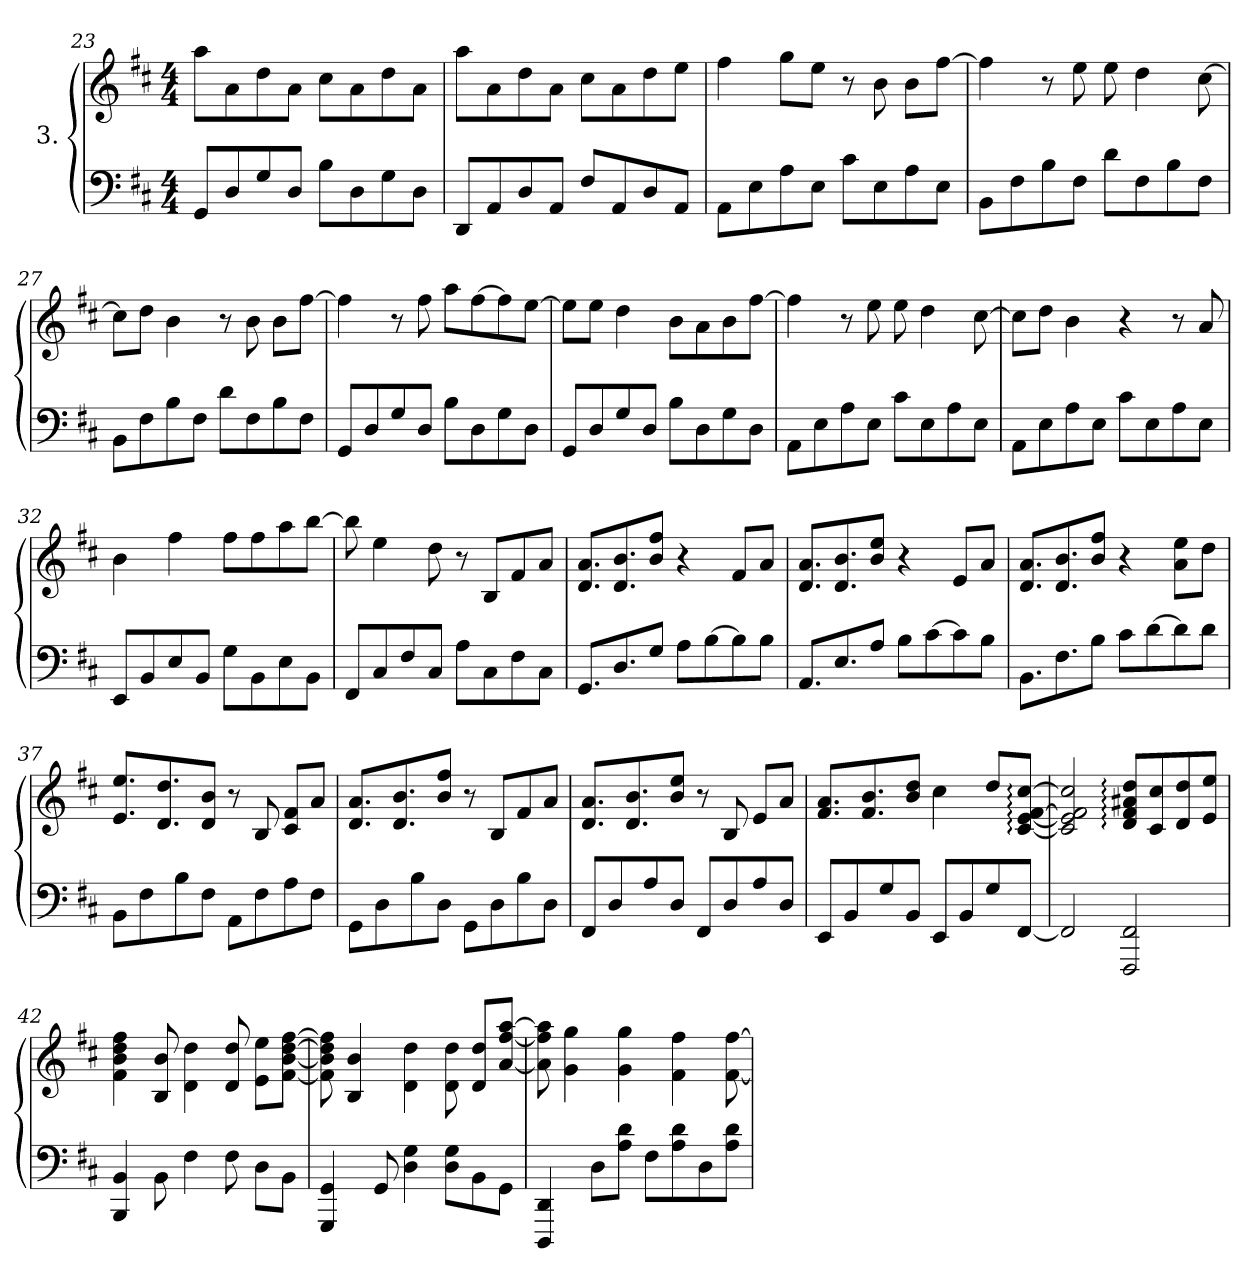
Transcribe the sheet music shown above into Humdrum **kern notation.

**kern	**kern
*part1	*part1
*staff2	*staff1
*I"3.	*
!!LO:LB:g=z
*clefF4	*clefG2
*k[f#c#]	*k[f#c#]
*D:	*D:
*M4/4	*M4/4
=23	=23
8GG/L	8aa\L
8D/	8a\
8G/	8dd\
8D/J	8a\J
8B\L	8cc#\L
8D\	8a\
8G\	8dd\
8D\J	8a\J
=24	=24
8DD/L	8aa\L
8AA/	8a\
8D/	8dd\
8AA/J	8a\J
8F#/L	8cc#\L
8AA/	8a\
8D/	8dd\
8AA/J	8ee\J
=25	=25
8AA\L	4ff#\
8E\	.
8A\	8gg\L
8E\J	8ee\J
8c#\L	8r
8E\	8b\
8A\	8b\L
8E\J	[8ff#\J
=26	=26
8BB\L	4ff#\]
8F#\	.
8B\	8r
8F#\J	8ee\
8d\L	8ee\
8F#\	4dd\
8B\	.
8F#\J	[8cc#\
!!LO:LB:g=z
=27	=27
8BB\L	8cc#\L]
8F#\	8dd\J
8B\	4b\
8F#\J	.
8d\L	8r
8F#\	8b\
8B\	8b\L
8F#\J	[8ff#\J
=28	=28
8GG/L	4ff#\]
8D/	.
8G/	8r
8D/J	8ff#\
8B\L	8aa\L
8D\	[8ff#\
8G\	8ff#\]
8D\J	[8ee\J
=29	=29
8GG/L	8ee\L]
8D/	8ee\J
8G/	4dd\
8D/J	.
8B\L	8b\L
8D\	8a\
8G\	8b\
8D\J	[8ff#\J
=30	=30
8AA\L	4ff#\]
8E\	.
8A\	8r
8E\J	8ee\
8c#\L	8ee\
8E\	4dd\
8A\	.
8E\J	[8cc#\
!!LO:LB:g=z
=31	=31
8AA\L	8cc#\L]
8E\	8dd\J
8A\	4b\
8E\J	.
8c#\L	4r
8E\	.
8A\	8r
8E\J	8a/
=32	=32
8EE/L	4b\
8BB/	.
8E/	4ff#\
8BB/J	.
8G\L	8ff#\L
8BB\	8ff#\
8E\	8aa\
8BB\J	[8bb\J
=33	=33
8FF#/L	8bb\]
8C#/	4ee\
8F#/	.
8C#/J	8dd\
8A\L	8r
8C#\	8B/L
8F#\	8f#/
8C#\J	8a/J
=34	=34
8.GG/L	8.d/ 8.a/L
8.D/	8.d/ 8.b/
8G/J	8b/ 8ff#/J
8A\L	4r
[8B\	.
8B\]	8f#/L
8B\J	8a/J
!!LO:LB:g=z
=35	=35
8.AA/L	8.d/ 8.a/L
8.E/	8.d/ 8.b/
8A/J	8b/ 8ee/J
8B\L	4r
[8c#\	.
8c#\]	8e/L
8B\J	8a/J
=36	=36
8.BB\L	8.d/ 8.a/L
8.F#\	8.d/ 8.b/
8B\J	8b/ 8ff#/J
8c#\L	4r
[8d\	.
8d\]	8a\ 8ee\L
8d\J	8dd\J
=37	=37
8BB\L	8.e/ 8.ee/L
8F#\	.
.	8.d/ 8.dd/
8B\	.
8F#\J	8d/ 8b/J
8AA\L	8r
8F#\	8B/
8A\	8c#/ 8f#/L
8F#\J	8a/J
=38	=38
8GG\L	8.d/ 8.a/L
8D\	.
.	8.d/ 8.b/
8B\	.
8D\J	8b/ 8ff#/J
8GG\L	8r
8D\	8B/L
8B\	8f#/
8D\J	8a/J
!!LO:PB:g=z
=39	=39
8FF#/L	8.d/ 8.a/L
8D/	.
.	8.d/ 8.b/
8A/	.
8D/J	8b/ 8ee/J
8FF#/L	8r
8D/	8B/
8A/	8e/L
8D/J	8a/J
=40	=40
8EE/L	8.f#/ 8.a/L
8BB/	.
.	8.f#/ 8.b/
8G/	.
8BB/J	8b/ 8dd/J
8EE/L	4cc#\
8BB/	.
8G/	8dd/L
[8FF#/J	[8c#/: [8e/: [8f#/: [8cc#/:J
=41	=41
2FF#/]	2c#/] 2e/] 2f#/] 2cc#/]
2FFF#/ 2FF#/	8d/: 8f#/: 8a#X/: 8dd/:L
.	8c#/ 8cc#/
.	8d/ 8dd/
.	8e/ 8ee/J
=42	=42
4BBB/ 4BB/	4f#\ 4b\ 4dd\ 4ff#\
8BB\	8B/ 8b/
4F#\	4d\ 4dd\
8F#\	8d/ 8dd/
8D\L	8e\ 8ee\L
8BB\J	[8f#\ [8b\ [8dd\ [8ff#\J
!!LO:LB:g=z
=43	=43
4GGG/ 4GG/	8f#\] 8b\] 8dd\] 8ff#\]
.	4B/ 4b/
8GG/	.
4D\ 4G\	4d\ 4dd\
8D\ 8G\L	8d\ 8dd\
8BB\	8d/ 8dd/L
8GG\J	[8a/ [8ff#/ [8aa/J
=44	=44
4DDD/ 4DD/	8a\] 8ff#\] 8aa\]
.	4g\ 4gg\
8D\L	.
8A\ 8d\J	4g\ 4gg\
8F#\L	.
8A\ 8d\	4f#\ 4ff#\
8D\	.
8A\ 8d\J	[8f#\ [8ff#\
=	=
*-	*-
